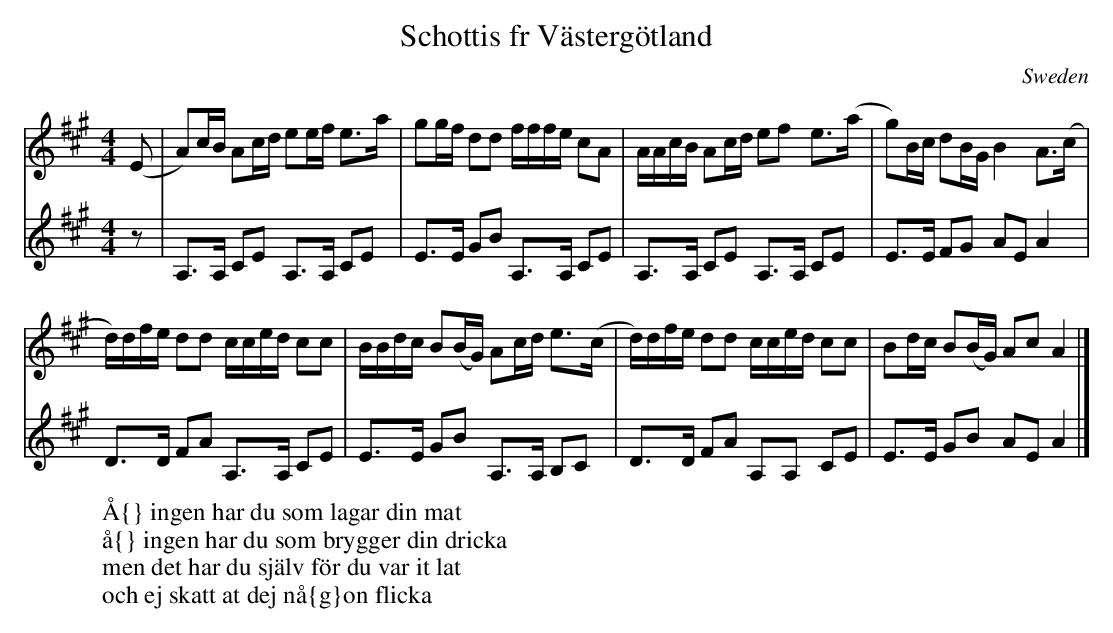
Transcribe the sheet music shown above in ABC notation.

X:1
T:Schottis fr V\"asterg\"otland
M:4/4
O:Sweden
K:A
V:1
(E|\
A)c/B/ Ac/d/ ee/f/ e>a| gg/f/ dd f/f/f/e/ cA|\
A/A/c/B/ Ac/d/ ef e>(a| g)B/c/ dB/G/ B2 A>(c|
d/)d/f/e/ dd c/c/e/d/ cc| B/B/d/c/ B(B/G/) Ac/d/ e>(c|\
d/)d/f/e/ dd c/c/e/d/ cc| Bd/c/ B(B/G/) Ac A2|]
V:2
z|\
A,>A, CE A,>A, CE| E>E GB A,>A, CE|\
A,>A, CE A,>A, CE| E>E FG AE A2|
D>D FA A,>A, CE | E>E GB A,>A, B,C|\
D>D FA A,A, CE| E>E GB AE A2|]
W: \AA{} ingen har du som lagar din mat
W: \aa{} ingen har du som brygger din dricka
W: men det har du sj\"alv f\"or du var it lat
W: och ej skatt at dej n\aa{g}on flicka
